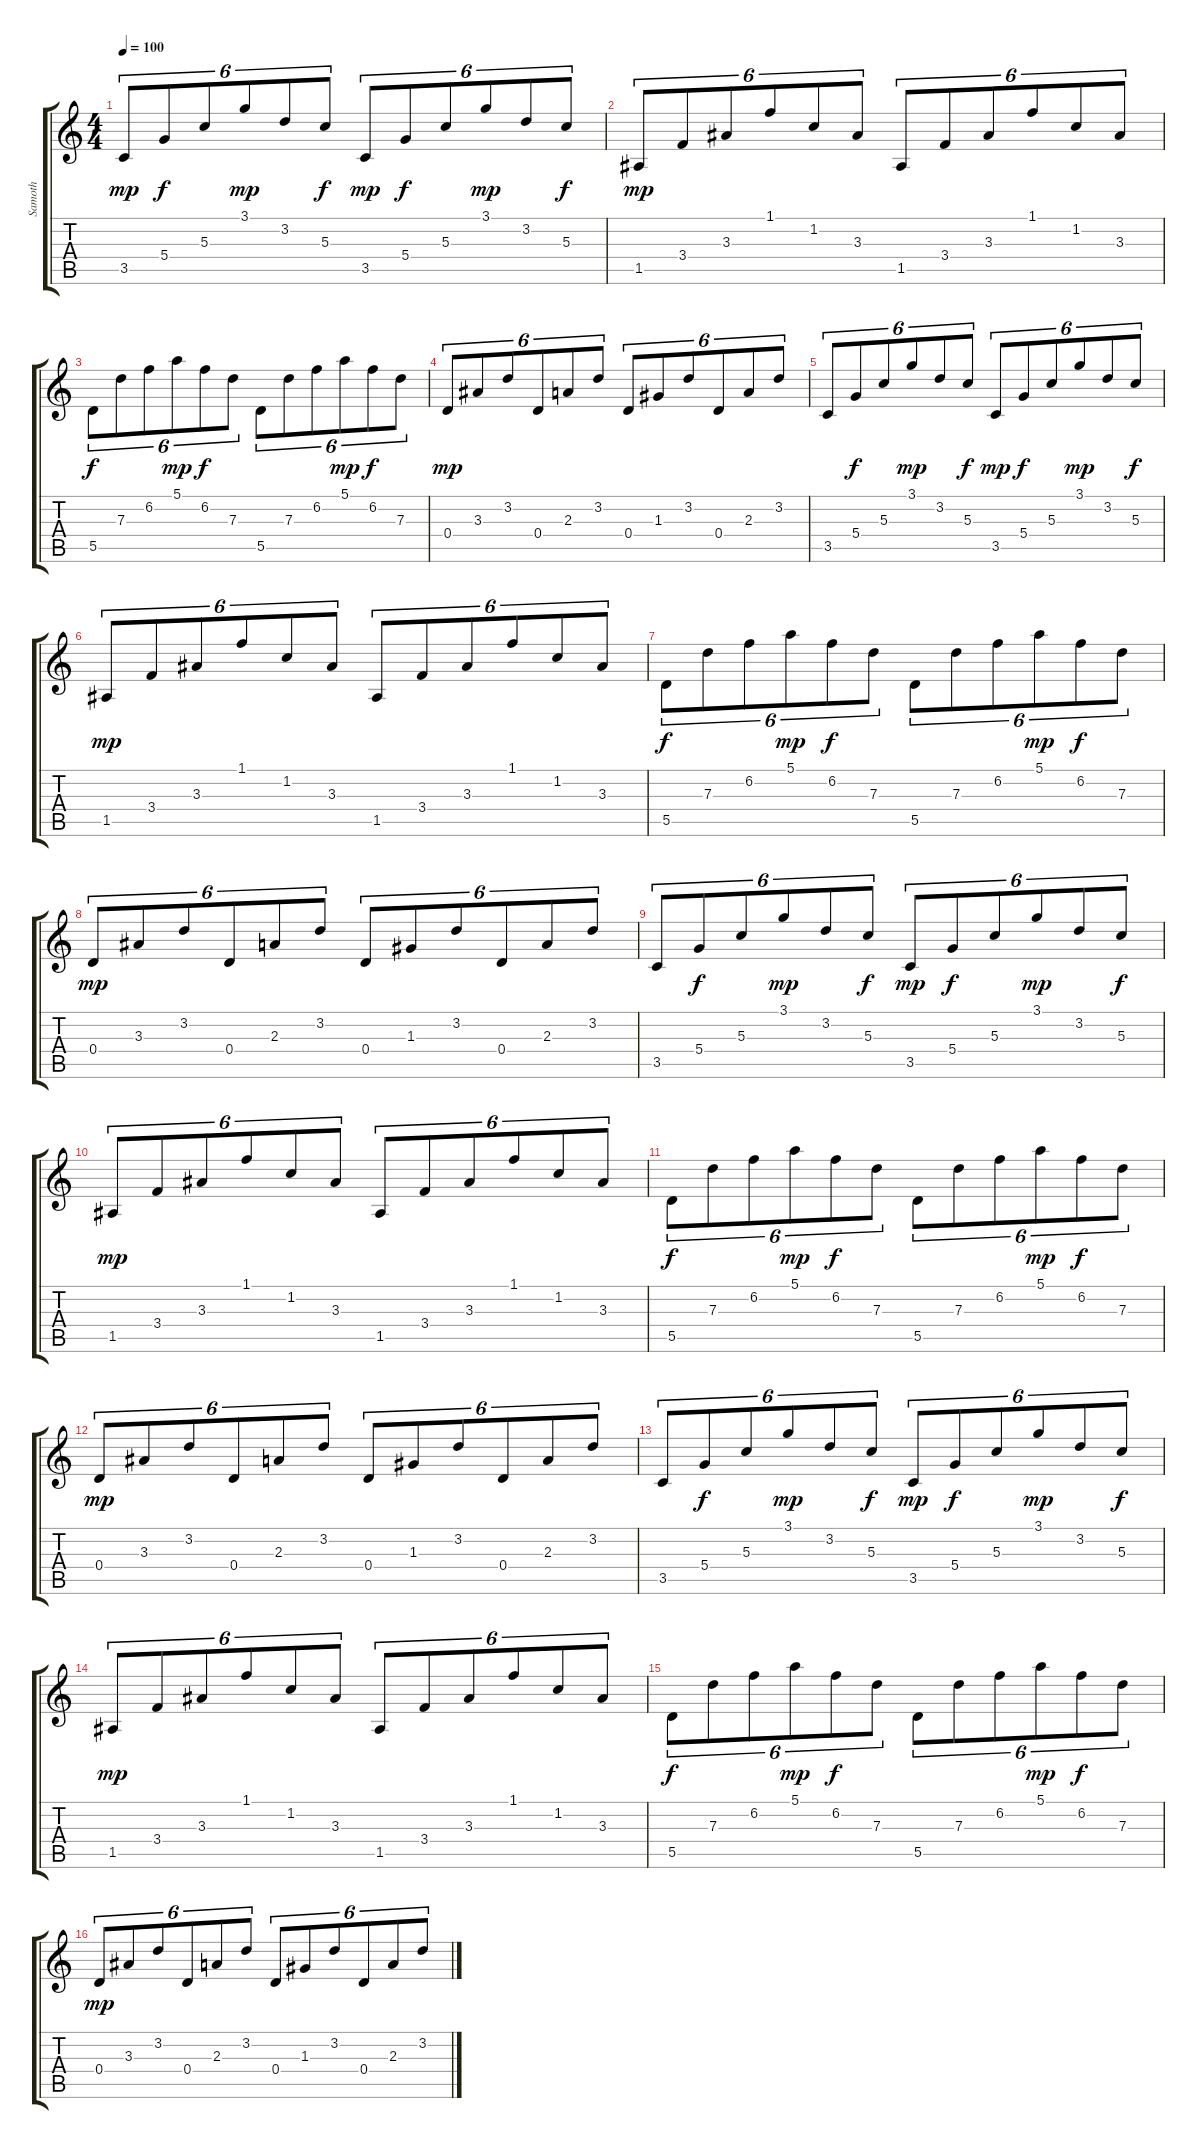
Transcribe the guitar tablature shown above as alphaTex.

\track ("Samoth" "Samoth") {instrument distortionguitar}
\staff {score tabs}
\tuning (E4 B3 G3 D3 A2 E2) {hide}
\ts (4 4)
\tempo 100
\clef g2
\ks c
3.5.8{tu (6 4) dy mp} 5.4.8{tu (6 4) dy f} 5.3.8{tu (6 4)} 3.1.8{tu (6 4) dy mp} 3.2.8{tu (6 4)} 5.3.8{tu (6 4) dy f} 3.5.8{tu (6 4) dy mp} 5.4.8{tu (6 4) dy f} 5.3.8{tu (6 4)} 3.1.8{tu (6 4) dy mp} 3.2.8{tu (6 4)} 5.3.8{tu (6 4) dy f} |
1.5.8{tu (6 4) dy mp} 3.4.8{tu (6 4)} 3.3.8{tu (6 4)} 1.1.8{tu (6 4)} 1.2.8{tu (6 4)} 3.3.8{tu (6 4)} 1.5.8{tu (6 4)} 3.4.8{tu (6 4)} 3.3.8{tu (6 4)} 1.1.8{tu (6 4)} 1.2.8{tu (6 4)} 3.3.8{tu (6 4)} |
5.5.8{tu (6 4) dy f} 7.3.8{tu (6 4)} 6.2.8{tu (6 4)} 5.1.8{tu (6 4) dy mp} 6.2.8{tu (6 4) dy f} 7.3.8{tu (6 4)} 5.5.8{tu (6 4)} 7.3.8{tu (6 4)} 6.2.8{tu (6 4)} 5.1.8{tu (6 4) dy mp} 6.2.8{tu (6 4) dy f} 7.3.8{tu (6 4)} |
0.4.8{tu (6 4) dy mp} 3.3.8{tu (6 4)} 3.2.8{tu (6 4)} 0.4.8{tu (6 4)} 2.3.8{tu (6 4)} 3.2.8{tu (6 4)} 0.4.8{tu (6 4)} 1.3.8{tu (6 4)} 3.2.8{tu (6 4)} 0.4.8{tu (6 4)} 2.3.8{tu (6 4)} 3.2.8{tu (6 4)} |
3.5.8{tu (6 4)} 5.4.8{tu (6 4) dy f} 5.3.8{tu (6 4)} 3.1.8{tu (6 4) dy mp} 3.2.8{tu (6 4)} 5.3.8{tu (6 4) dy f} 3.5.8{tu (6 4) dy mp} 5.4.8{tu (6 4) dy f} 5.3.8{tu (6 4)} 3.1.8{tu (6 4) dy mp} 3.2.8{tu (6 4)} 5.3.8{tu (6 4) dy f} |
1.5.8{tu (6 4) dy mp} 3.4.8{tu (6 4)} 3.3.8{tu (6 4)} 1.1.8{tu (6 4)} 1.2.8{tu (6 4)} 3.3.8{tu (6 4)} 1.5.8{tu (6 4)} 3.4.8{tu (6 4)} 3.3.8{tu (6 4)} 1.1.8{tu (6 4)} 1.2.8{tu (6 4)} 3.3.8{tu (6 4)} |
5.5.8{tu (6 4) dy f} 7.3.8{tu (6 4)} 6.2.8{tu (6 4)} 5.1.8{tu (6 4) dy mp} 6.2.8{tu (6 4) dy f} 7.3.8{tu (6 4)} 5.5.8{tu (6 4)} 7.3.8{tu (6 4)} 6.2.8{tu (6 4)} 5.1.8{tu (6 4) dy mp} 6.2.8{tu (6 4) dy f} 7.3.8{tu (6 4)} |
0.4.8{tu (6 4) dy mp} 3.3.8{tu (6 4)} 3.2.8{tu (6 4)} 0.4.8{tu (6 4)} 2.3.8{tu (6 4)} 3.2.8{tu (6 4)} 0.4.8{tu (6 4)} 1.3.8{tu (6 4)} 3.2.8{tu (6 4)} 0.4.8{tu (6 4)} 2.3.8{tu (6 4)} 3.2.8{tu (6 4)} |
3.5.8{tu (6 4)} 5.4.8{tu (6 4) dy f} 5.3.8{tu (6 4)} 3.1.8{tu (6 4) dy mp} 3.2.8{tu (6 4)} 5.3.8{tu (6 4) dy f} 3.5.8{tu (6 4) dy mp} 5.4.8{tu (6 4) dy f} 5.3.8{tu (6 4)} 3.1.8{tu (6 4) dy mp} 3.2.8{tu (6 4)} 5.3.8{tu (6 4) dy f} |
1.5.8{tu (6 4) dy mp} 3.4.8{tu (6 4)} 3.3.8{tu (6 4)} 1.1.8{tu (6 4)} 1.2.8{tu (6 4)} 3.3.8{tu (6 4)} 1.5.8{tu (6 4)} 3.4.8{tu (6 4)} 3.3.8{tu (6 4)} 1.1.8{tu (6 4)} 1.2.8{tu (6 4)} 3.3.8{tu (6 4)} |
5.5.8{tu (6 4) dy f} 7.3.8{tu (6 4)} 6.2.8{tu (6 4)} 5.1.8{tu (6 4) dy mp} 6.2.8{tu (6 4) dy f} 7.3.8{tu (6 4)} 5.5.8{tu (6 4)} 7.3.8{tu (6 4)} 6.2.8{tu (6 4)} 5.1.8{tu (6 4) dy mp} 6.2.8{tu (6 4) dy f} 7.3.8{tu (6 4)} |
0.4.8{tu (6 4) dy mp} 3.3.8{tu (6 4)} 3.2.8{tu (6 4)} 0.4.8{tu (6 4)} 2.3.8{tu (6 4)} 3.2.8{tu (6 4)} 0.4.8{tu (6 4)} 1.3.8{tu (6 4)} 3.2.8{tu (6 4)} 0.4.8{tu (6 4)} 2.3.8{tu (6 4)} 3.2.8{tu (6 4)} |
3.5.8{tu (6 4)} 5.4.8{tu (6 4) dy f} 5.3.8{tu (6 4)} 3.1.8{tu (6 4) dy mp} 3.2.8{tu (6 4)} 5.3.8{tu (6 4) dy f} 3.5.8{tu (6 4) dy mp} 5.4.8{tu (6 4) dy f} 5.3.8{tu (6 4)} 3.1.8{tu (6 4) dy mp} 3.2.8{tu (6 4)} 5.3.8{tu (6 4) dy f} |
1.5.8{tu (6 4) dy mp} 3.4.8{tu (6 4)} 3.3.8{tu (6 4)} 1.1.8{tu (6 4)} 1.2.8{tu (6 4)} 3.3.8{tu (6 4)} 1.5.8{tu (6 4)} 3.4.8{tu (6 4)} 3.3.8{tu (6 4)} 1.1.8{tu (6 4)} 1.2.8{tu (6 4)} 3.3.8{tu (6 4)} |
5.5.8{tu (6 4) dy f} 7.3.8{tu (6 4)} 6.2.8{tu (6 4)} 5.1.8{tu (6 4) dy mp} 6.2.8{tu (6 4) dy f} 7.3.8{tu (6 4)} 5.5.8{tu (6 4)} 7.3.8{tu (6 4)} 6.2.8{tu (6 4)} 5.1.8{tu (6 4) dy mp} 6.2.8{tu (6 4) dy f} 7.3.8{tu (6 4)} |
0.4.8{tu (6 4) dy mp} 3.3.8{tu (6 4)} 3.2.8{tu (6 4)} 0.4.8{tu (6 4)} 2.3.8{tu (6 4)} 3.2.8{tu (6 4)} 0.4.8{tu (6 4)} 1.3.8{tu (6 4)} 3.2.8{tu (6 4)} 0.4.8{tu (6 4)} 2.3.8{tu (6 4)} 3.2.8{tu (6 4)}
